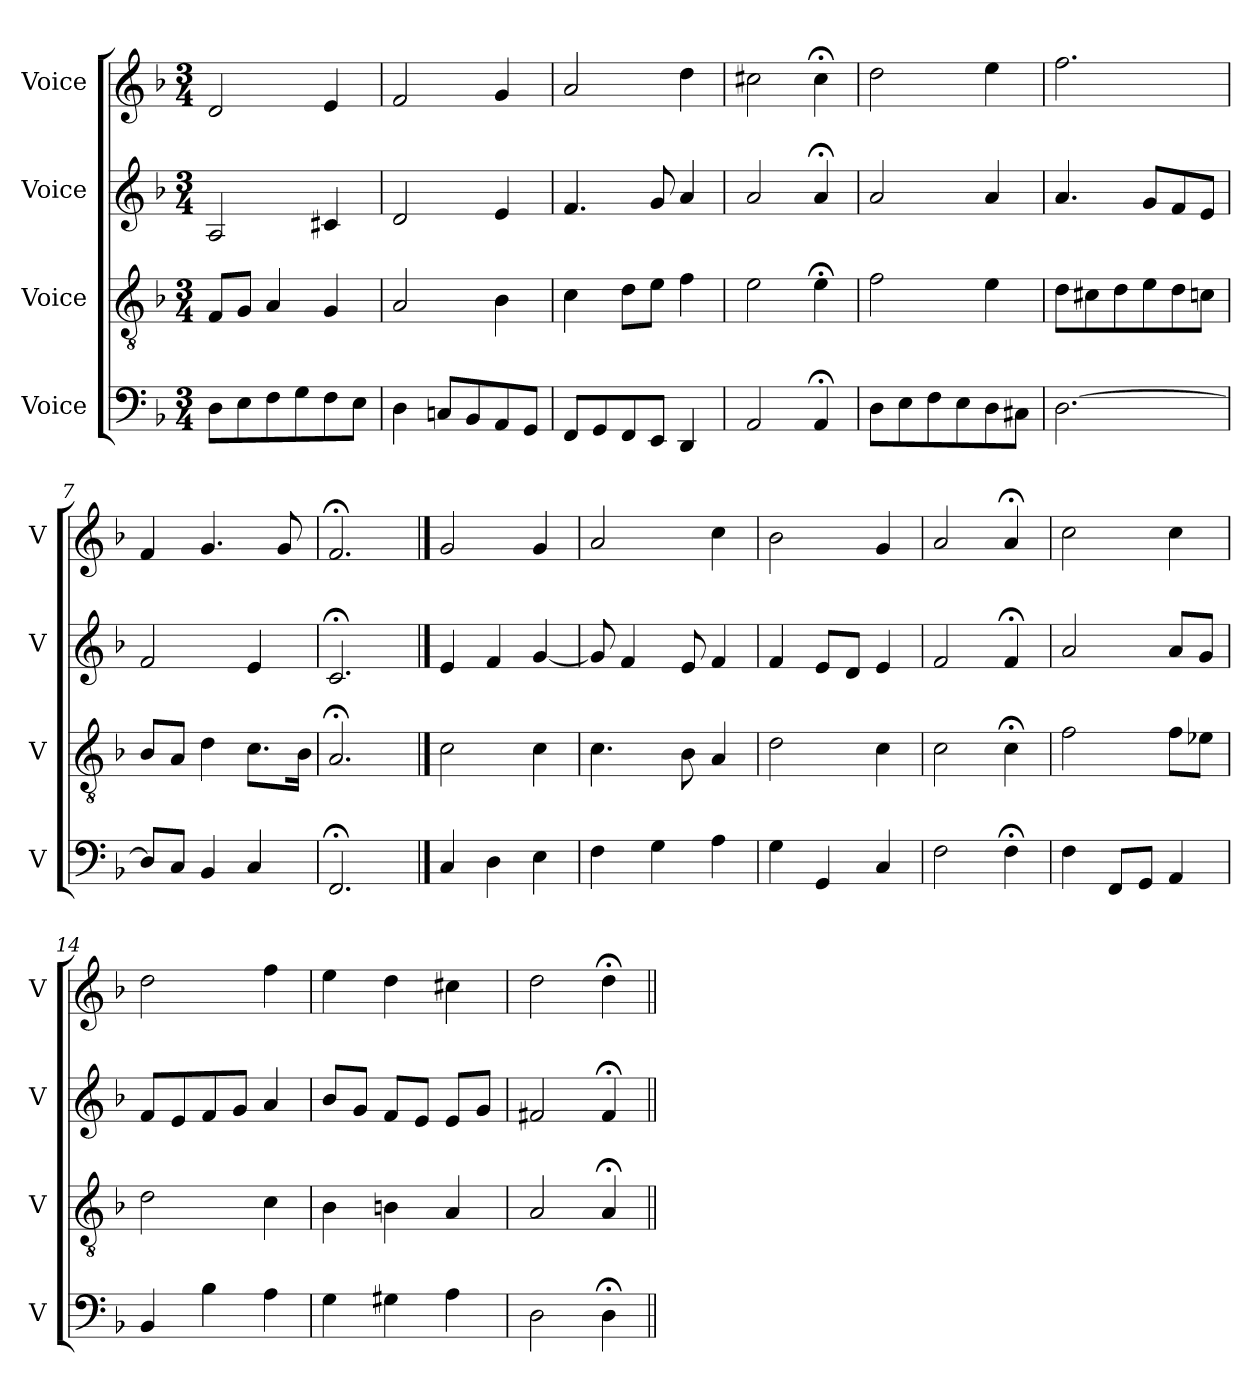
**kern	**kern	**kern	**kern
*part4	*part3	*part2	*part1
*staff4	*staff3	*staff2	*staff1
*I"Voice	*I"Voice	*I"Voice	*I"Voice
*I'V	*I'V	*I'V	*I'V
*clefF4	*clefGv2	*clefG2	*clefG2
*k[b-]	*k[b-]	*k[b-]	*k[b-]
*M3/4	*M3/4	*M3/4	*M3/4
*MM100	*MM100	*MM100	*MM100
=1	=1	=1	=1
8D\L	8F/L	2A/	2d/
8E\	8G/J	.	.
8F\	4A/	.	.
8G\	.	.	.
8F\	4G/	4c#X/	4e/
8E\J	.	.	.
=2	=2	=2	=2
4D\	2A/	2d/	2f/
8Cn/L	.	.	.
8BB-/	.	.	.
8AA/	4B-\	4e/	4g/
8GG/J	.	.	.
=3	=3	=3	=3
8FF/L	4c\	4.f/	2a/
8GG/	.	.	.
8FF/	8d\L	.	.
8EE/J	8e\J	8g/	.
4DD/	4f\	4a/	4dd\
=4	=4	=4	=4
2AA/	2e\	2a/	2cc#X\
4AA;/	4e;\	4a;/	4cc#;\
=5	=5	=5	=5
8D\L	2f\	2a/	2dd\
8E\	.	.	.
8F\	.	.	.
8E\	.	.	.
8D\	4e\	4a/	4ee\
8C#X\J	.	.	.
!!LO:LB:g=z
=6	=6	=6	=6
[2.D\	8d\L	4.a/	2.ff\
.	8c#X\	.	.
.	8d\	.	.
.	8e\	8g/L	.
.	8d\	8f/	.
.	8cn\J	8e/J	.
=7	=7	=7	=7
8D/L]	8B-/L	2f/	4f/
8C/J	8A/J	.	.
4BB-/	4d\	.	4.g/
4C/	8.c\L	4e/	.
.	.	.	8g/
.	16B-\Jk	.	.
=8	=8	=8	=8
2.FF;/	2.A;/	2.c;/	2.f;/
==9	==9	==9	==9
4C/	2c\	4e/	2g/
4D\	.	4f/	.
4E\	4c\	[4g/	4g/
=10	=10	=10	=10
4F\	4.c\	8g/]	2a/
.	.	4f/	.
4G\	.	.	.
.	8B-\	8e/	.
4A\	4A/	4f/	4cc\
=11	=11	=11	=11
4G\	2d\	4f/	2b-\
4GG/	.	8e/L	.
.	.	8d/J	.
4C/	4c\	4e/	4g/
=12	=12	=12	=12
2F\	2c\	2f/	2a/
4F;\	4c;\	4f;/	4a;/
!!LO:LB:g=z
=13	=13	=13	=13
4F\	2f\	2a/	2cc\
8FF/L	.	.	.
8GG/J	.	.	.
4AA/	8f\L	8a/L	4cc\
.	8e-X\J	8g/J	.
=14	=14	=14	=14
4BB-/	2d\	8f/L	2dd\
.	.	8e/	.
4B-\	.	8f/	.
.	.	8g/J	.
4A\	4c\	4a/	4ff\
=15	=15	=15	=15
4G\	4B-\	8b-/L	4ee\
.	.	8g/J	.
4G#X\	4Bn\	8f/L	4dd\
.	.	8e/J	.
4A\	4A/	8e/L	4cc#X\
.	.	8g/J	.
=16	=16	=16	=16
2D\	2A/	2f#X/	2dd\
4D;\	4A;/	4f#;/	4dd;\
=||	=||	=||	=||
*-	*-	*-	*-
